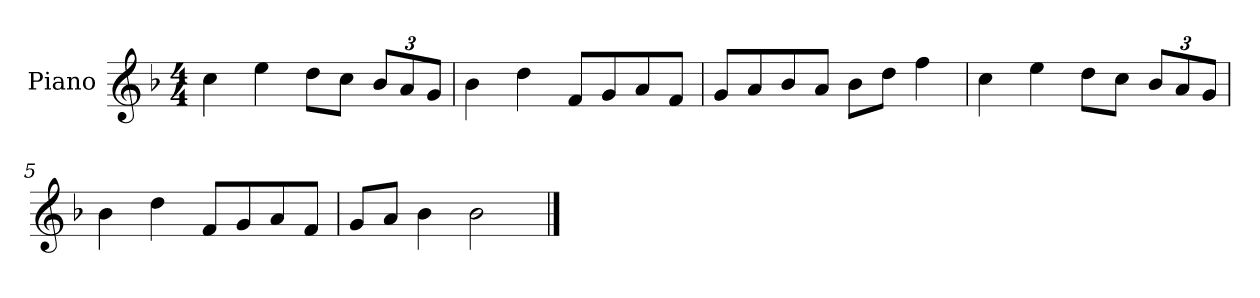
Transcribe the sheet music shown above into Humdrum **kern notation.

**kern
*part1
*staff1
*I"Piano
*I'P-no
*clefG2
*k[b-]
*M4/4
*MM90
=1
4cc\
4ee\
8dd\L
8cc\J
*Xbrackettup
12b-/L
12a/
12g/J
=2
4b-\
4dd\
8f/L
8g/
8a/
8f/J
=3
8g/L
8a/
8b-/
8a/J
8b-\L
8dd\J
4ff\
=4
4cc\
4ee\
8dd\L
8cc\J
12b-/L
12a/
12g/J
=5
4b-\
4dd\
8f/L
8g/
8a/
8f/J
=6
8g/L
8a/J
4b-\
2b-\
==
*-
